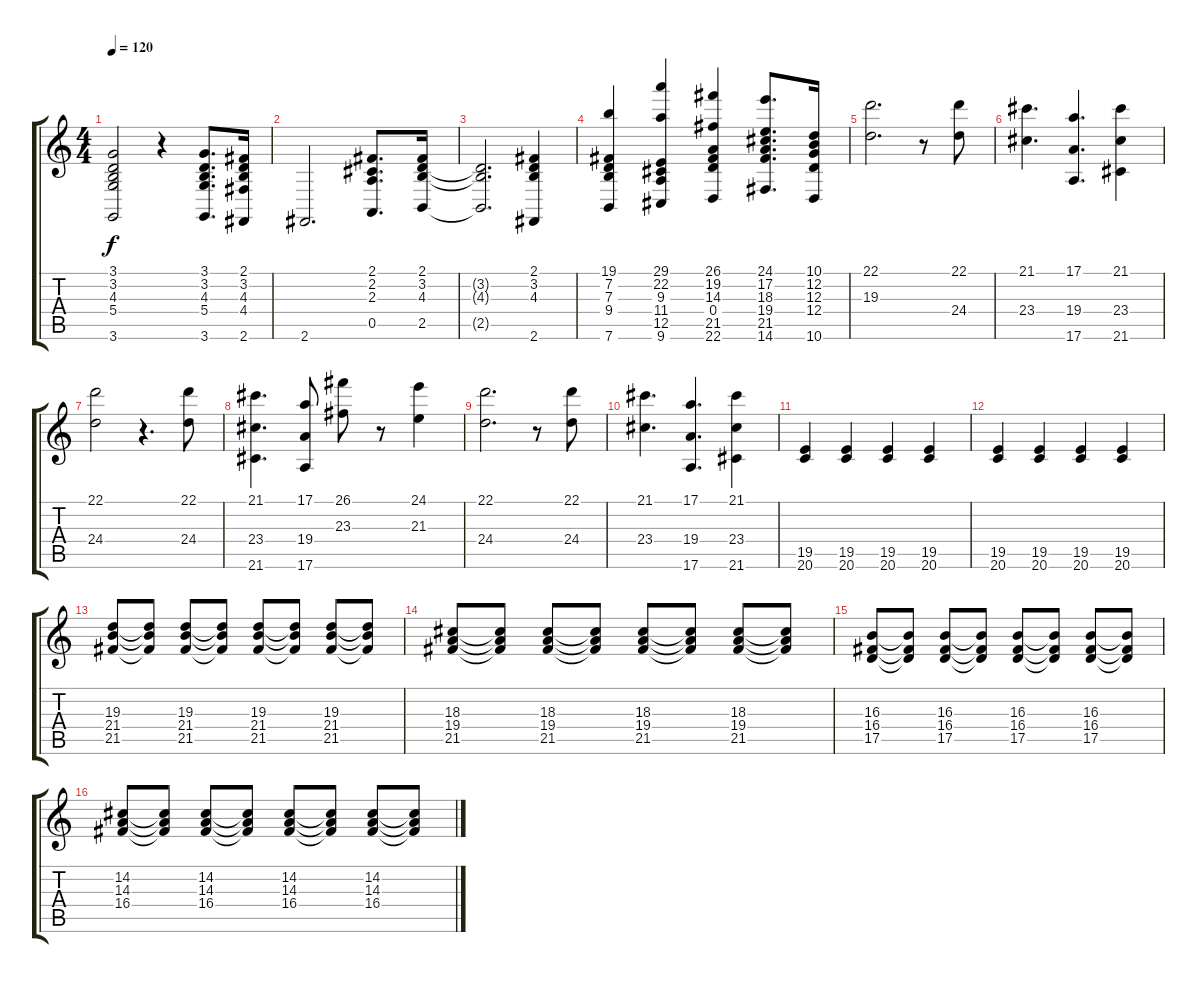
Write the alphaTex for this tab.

\track "" {instrument brightacousticpiano}
\staff {score tabs}
\tuning (E4 B3 G3 D3 A2 E2) {hide}
\ts (4 4)
\tempo 120
\clef g2
\ks c
(3.1 3.2 4.3 5.4 3.6).2{dy f} r.4 (3.1 3.2 4.3 5.4 3.6).8{d} (2.1 3.2 4.3 4.4 2.6).16 |
2.6.2{d} (2.1 2.2 2.3 0.5).8{d} (2.1 3.2 4.3 2.5).16 |
(3.2{t} 4.3{t} 2.5{t}).2{d} (2.1 3.2 4.3 2.6).4 |
(19.1 7.2 7.3 9.4 7.6).4 (29.1 22.2 9.3 11.4 12.5 9.6).4 (26.1 19.2 14.3 0.4 21.5 22.6).4 (24.1 17.2 18.3 19.4 21.5 14.6).8{d} (10.1 12.2 12.3 12.4 10.6).16 |
(22.1 19.3).2{d} r.8 (22.1 24.4).8 |
(21.1 23.4).4{d} (17.1 19.4 17.6).4{d} (21.1 23.4 21.6).4 |
(22.1 24.4).2 r.4{d} (22.1 24.4).8 |
(21.1 23.4 21.6).4{d} (17.1 19.4 17.6).8 (26.1 23.3).8 r.8 (24.1 21.3).4 |
(22.1 24.4).2{d} r.8 (22.1 24.4).8 |
(21.1 23.4).4{d} (17.1 19.4 17.6).4{d} (21.1 23.4 21.6).4 |
(19.5 20.6).4 (19.5 20.6).4 (19.5 20.6).4 (19.5 20.6).4 |
(19.5 20.6).4 (19.5 20.6).4 (19.5 20.6).4 (19.5 20.6).4 |
(19.3 21.4 21.5).8 (19.3{t} 21.4{t} 21.5{t}).8 (19.3 21.4 21.5).8 (19.3{t} 21.4{t} 21.5{t}).8 (19.3 21.4 21.5).8 (19.3{t} 21.4{t} 21.5{t}).8 (19.3 21.4 21.5).8 (19.3{t} 21.4{t} 21.5{t}).8 |
(18.3 19.4 21.5).8 (18.3{t} 19.4{t} 21.5{t}).8 (18.3 19.4 21.5).8 (18.3{t} 19.4{t} 21.5{t}).8 (18.3 19.4 21.5).8 (18.3{t} 19.4{t} 21.5{t}).8 (18.3 19.4 21.5).8 (18.3{t} 19.4{t} 21.5{t}).8 |
(16.3 16.4 17.5).8 (16.3{t} 16.4{t} 17.5{t}).8 (16.3 16.4 17.5).8 (16.3{t} 16.4{t} 17.5{t}).8 (16.3 16.4 17.5).8 (16.3{t} 16.4{t} 17.5{t}).8 (16.3 16.4 17.5).8 (16.3{t} 16.4{t} 17.5{t}).8 |
(14.2 14.3 16.4).8 (14.2{t} 14.3{t} 16.4{t}).8 (14.2 14.3 16.4).8 (14.2{t} 14.3{t} 16.4{t}).8 (14.2 14.3 16.4).8 (14.2{t} 14.3{t} 16.4{t}).8 (14.2 14.3 16.4).8 (14.2{t} 14.3{t} 16.4{t}).8
